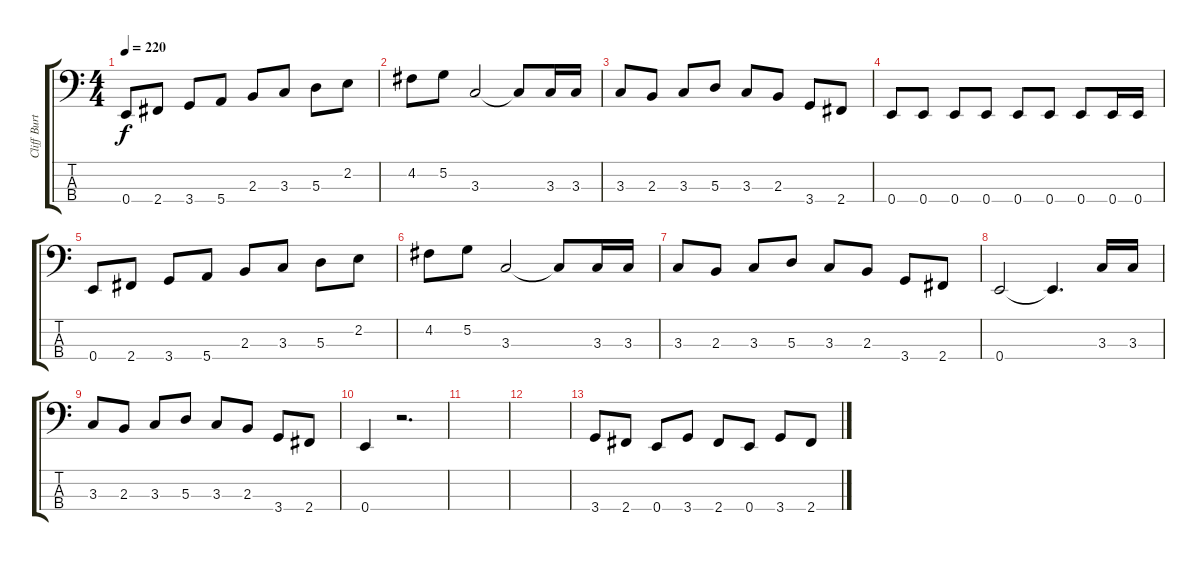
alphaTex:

\track ("Cliff Burtom (Bassguitar)" "Cliff Burt") {instrument electricbassfinger}
\staff {score tabs}
\tuning (G2 D2 A1 E1) {hide}
\ts (4 4)
\tempo 220
\clef f4
\ks c
0.4.8{dy f} 2.4.8 3.4.8 5.4.8 2.3.8 3.3.8 5.3.8 2.2.8 |
4.2.8 5.2.8 3.3.2 3.3{t}.8 3.3.16 3.3.16 |
3.3.8 2.3.8 3.3.8 5.3.8 3.3.8 2.3.8 3.4.8 2.4.8 |
0.4.8 0.4.8 0.4.8 0.4.8 0.4.8 0.4.8 0.4.8 0.4.16 0.4.16 |
0.4.8 2.4.8 3.4.8 5.4.8 2.3.8 3.3.8 5.3.8 2.2.8 |
4.2.8 5.2.8 3.3.2 3.3{t}.8 3.3.16 3.3.16 |
3.3.8 2.3.8 3.3.8 5.3.8 3.3.8 2.3.8 3.4.8 2.4.8 |
0.4.2 0.4{t}.4{d} 3.3.16 3.3.16 |
3.3.8 2.3.8 3.3.8 5.3.8 3.3.8 2.3.8 3.4.8 2.4.8 |
0.4.4 r.2{d} |
|
|
3.4.8 2.4.8 0.4.8 3.4.8 2.4.8 0.4.8 3.4.8 2.4.8
